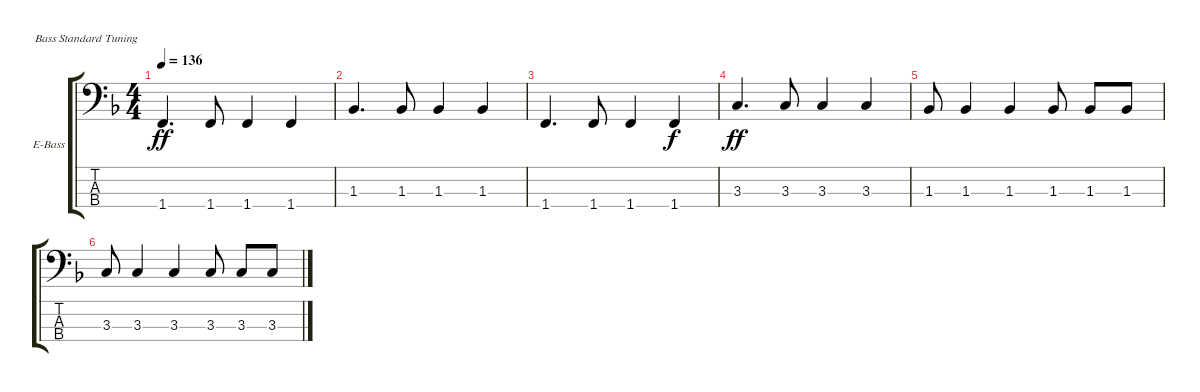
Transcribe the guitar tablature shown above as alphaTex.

\bracketExtendMode groupsimilarinstruments
\firstSystemTrackNameOrientation horizontal
\otherSystemsTrackNameOrientation horizontal
\track ("Bass" "E-Bass") {instrument electricbassfinger}
\staff {score tabs}
\tuning (G2 D2 A1 E1)
\ts (4 4)
\tempo 136
\clef f4
\ks f
1.4.4{d dy ff} 1.4.8 1.4.4 1.4.4 |
1.3.4{d} 1.3.8 1.3.4 1.3.4 |
1.4.4{d} 1.4.8 1.4.4 1.4.4{dy f} |
3.3.4{d dy ff} 3.3.8 3.3.4 3.3.4 |
1.3.8 1.3.4 1.3.4 1.3.8 1.3.8 1.3.8 |
3.3.8 3.3.4 3.3.4 3.3.8 3.3.8 3.3.8
